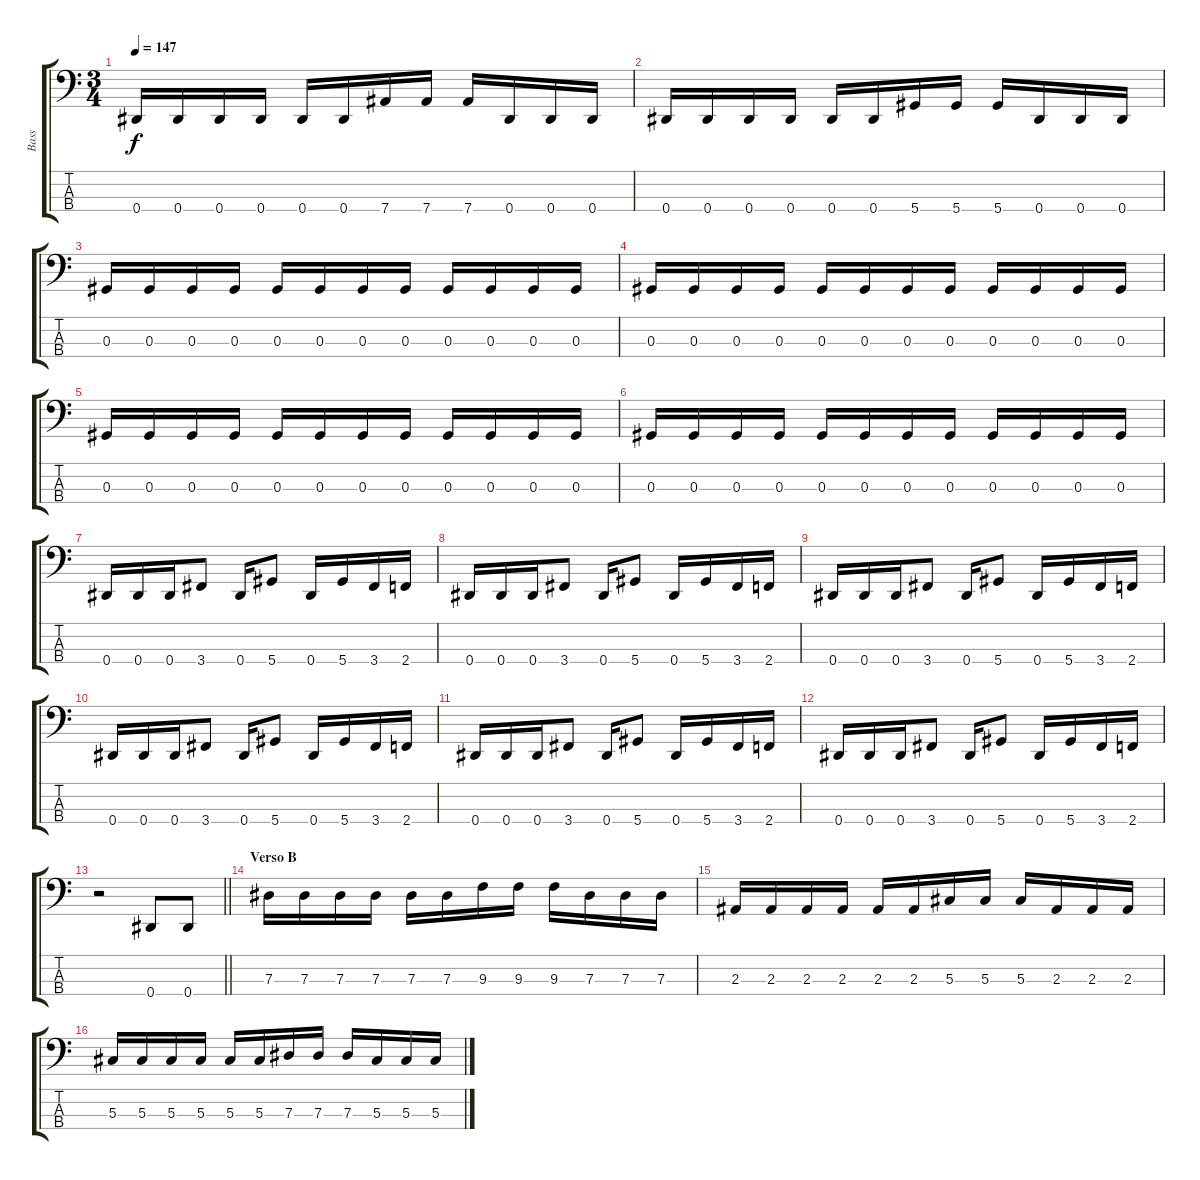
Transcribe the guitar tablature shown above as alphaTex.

\track ("Bass" "Bass") {instrument electricbassfinger}
\staff {score tabs}
\tuning (Gb2 Db2 Ab1 Eb1) {hide}
\ts (3 4)
\tempo 147
\clef f4
\ks c
0.4.16{dy f} 0.4.16 0.4.16 0.4.16 0.4.16 0.4.16 7.4.16 7.4.16 7.4.16 0.4.16 0.4.16 0.4.16 |
0.4.16 0.4.16 0.4.16 0.4.16 0.4.16 0.4.16 5.4.16 5.4.16 5.4.16 0.4.16 0.4.16 0.4.16 |
0.3.16 0.3.16 0.3.16 0.3.16 0.3.16 0.3.16 0.3.16 0.3.16 0.3.16 0.3.16 0.3.16 0.3.16 |
0.3.16 0.3.16 0.3.16 0.3.16 0.3.16 0.3.16 0.3.16 0.3.16 0.3.16 0.3.16 0.3.16 0.3.16 |
0.3.16 0.3.16 0.3.16 0.3.16 0.3.16 0.3.16 0.3.16 0.3.16 0.3.16 0.3.16 0.3.16 0.3.16 |
0.3.16 0.3.16 0.3.16 0.3.16 0.3.16 0.3.16 0.3.16 0.3.16 0.3.16 0.3.16 0.3.16 0.3.16 |
0.4.16 0.4.16 0.4.16 3.4.8 0.4.16 5.4.8 0.4.16 5.4.16 3.4.16 2.4.16 |
0.4.16 0.4.16 0.4.16 3.4.8 0.4.16 5.4.8 0.4.16 5.4.16 3.4.16 2.4.16 |
0.4.16 0.4.16 0.4.16 3.4.8 0.4.16 5.4.8 0.4.16 5.4.16 3.4.16 2.4.16 |
0.4.16 0.4.16 0.4.16 3.4.8 0.4.16 5.4.8 0.4.16 5.4.16 3.4.16 2.4.16 |
0.4.16 0.4.16 0.4.16 3.4.8 0.4.16 5.4.8 0.4.16 5.4.16 3.4.16 2.4.16 |
0.4.16 0.4.16 0.4.16 3.4.8 0.4.16 5.4.8 0.4.16 5.4.16 3.4.16 2.4.16 |
\barLineRight lightlight
r.2 0.4.8 0.4.8 |
\section ("" "Verso B")
7.3.16 7.3.16 7.3.16 7.3.16 7.3.16 7.3.16 9.3.16 9.3.16 9.3.16 7.3.16 7.3.16 7.3.16 |
2.3.16 2.3.16 2.3.16 2.3.16 2.3.16 2.3.16 5.3.16 5.3.16 5.3.16 2.3.16 2.3.16 2.3.16 |
5.3.16 5.3.16 5.3.16 5.3.16 5.3.16 5.3.16 7.3.16 7.3.16 7.3.16 5.3.16 5.3.16 5.3.16
